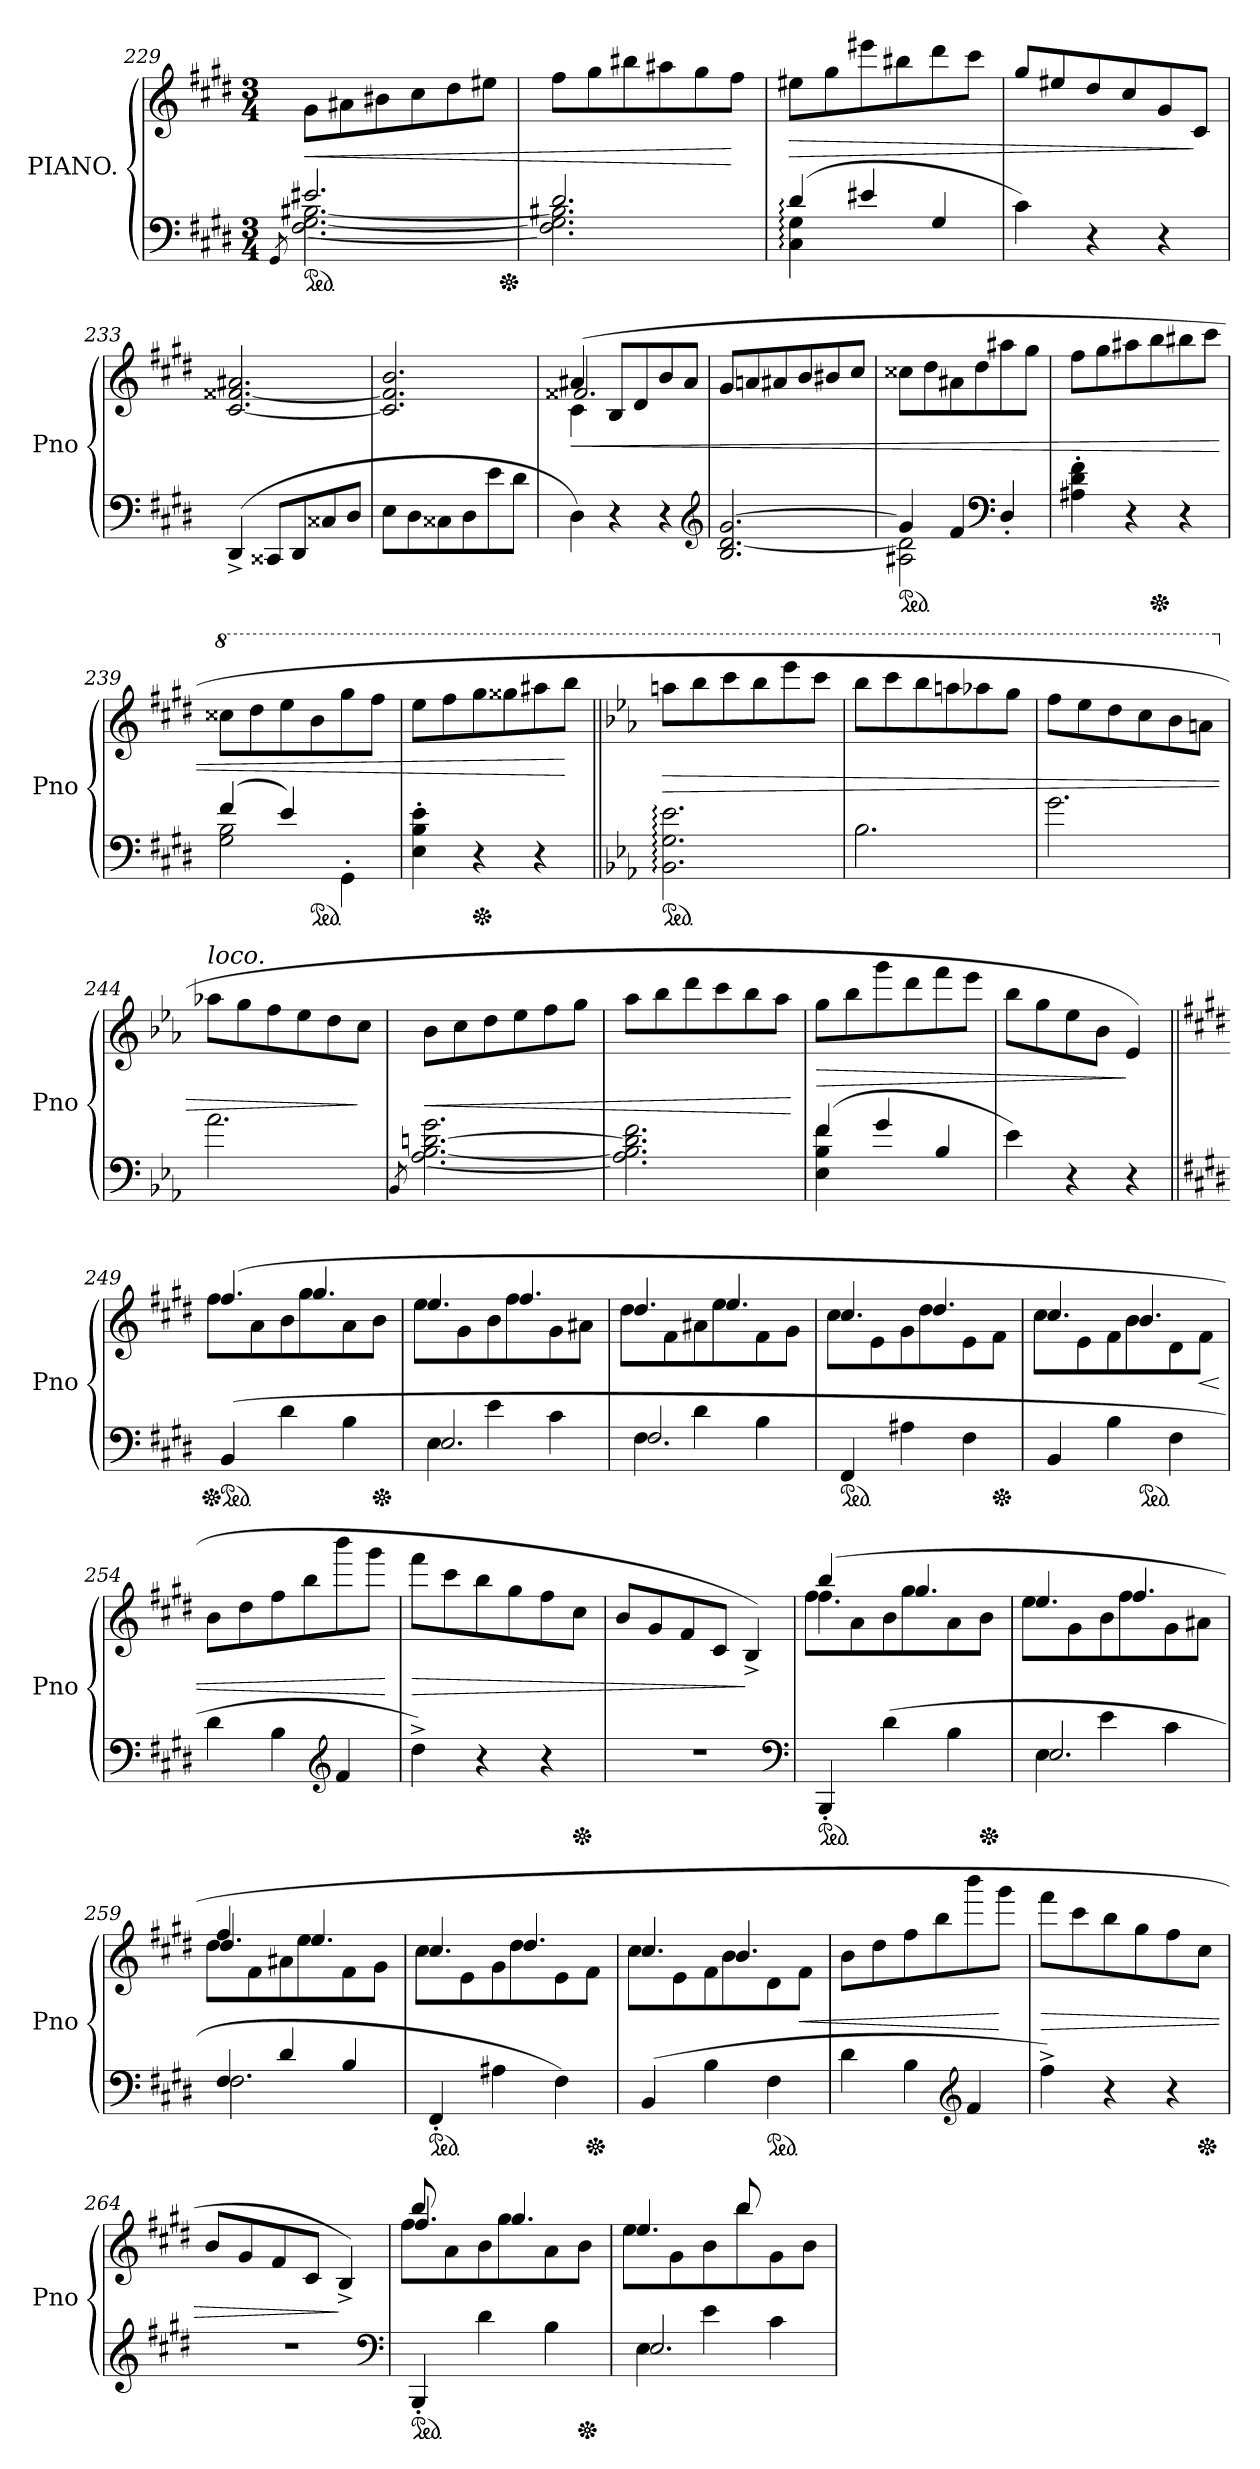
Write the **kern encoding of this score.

**kern	**kern	**dynam
*part1	*part1	*part1
*staff2	*staff1	*staff1/2
*I"PIANO.	*	*
*I'Pno	*	*
*clefF4	*clefG2	*
*k[f#c#g#d#]	*k[f#c#g#d#]	*
*M3/4	*M3/4	*
=229	=229	=229
8qGG#/	.	.
*^	*	*
*ped	*	*	*
2.e#X	[2.F# [2.G# [2.B#X	8g#L	<
.	.	8a#X	.
.	.	8b#X	.
.	.	8cc#	.
.	.	8dd#	.
.	.	8ee#XJ	.
*Xped	*	*	*
=230	=230	=230	=230
2.d#/	2.F#]\ 2.G#]\ 2.B#X]\	8ff#L	.
.	.	8gg#	.
.	.	8bb#X	.
.	.	8aa#X	.
.	.	8gg#	.
.	.	8ff#J	[
=231	=231	=231	=231
(>4d#:/	4C#: 4G#:	8ee#XL	>
.	.	8gg#	.
4e#X/	2ryy	8eee#X	.
.	.	8bb#X	.
4G#/	.	8ddd#	.
.	.	8ccc#J	.
*v	*v	*	*
=232	=232	=232
4c#)	8gg#/L	.
.	8ee#X/	.
4r	8dd#/	.
.	8cc#/	.
4r	8g#/	.
.	8c#/J	]
=233	=233	=233
(>4DD#^<	[2.c# [2.f##X 2.a#X	.
8CC##XL	.	.
8DD#	.	.
8C##X	.	.
8D#J	.	.
=234	=234	=234
8EL	2.c#] 2.f##] 2.b	.
8D#	.	.
8C##X	.	.
8D#	.	.
8e	.	.
8d#J	.	.
=235	=235	=235
*	*^	*
*	*	*^	*
4D#)	(>4a#X	2.f##X/	4c#\	<
4r	8B/L	.	2ryy	.
.	8d#/	.	.	.
4r	8b/	.	.	.
.	8a#/J	.	.	.
*	*v	*v	*v	*
*clefG2	*	*
=236	=236	=236
2.B [2.d# [2.g#	8g#L	.
.	8an	.
.	8a#X	.
.	8b	.
.	8b#X	.
.	8cc#J	.
=237	=237	=237
*^	*	*
*ped	*	*	*
4g#]	2A#X 2d#]	8cc##XL	.
.	.	8dd#	.
4f#	.	8a#X	.
.	.	8dd#	.
*clefF4	*	*	*
4ryy	4D#'</	8aa#X	.
.	.	8gg#J	.
*v	*v	*	*
=238	=238	=238
4A#X'> 4d#'> 4f#'>	8ff#\L	.
.	8gg#\	.
4r	8aa#X\	.
*Xped	*	*
.	8bb\	.
4r	8bb#X\	.
.	8ccc#\J	.
=239	=239	=239
*^	*	*
*	*	*8va	*
(>4f#	2G# 2B	8ccc##X\L	.
.	.	8ddd#\	.
4e)	.	8eee\	.
*ped	*	*	*
.	.	8bb\	.
4GG#'>\	4ryy	8ggg#\	.
.	.	8fff#\J	.
*v	*v	*	*
=240	=240	=240
4E'> 4B'> 4e'>	8eee\L	.
.	8fff#\	.
*Xped	*	*
4r	8ggg#\	.
.	8ggg##X\	.
4r	8aaa#X\	.
.	8bbb\J	[
=241||	=241||	=241||
*k[b-e-a-]	*k[b-e-a-]	*
*ped	*	*
2.BB-: 2.G: 2.e-:	8aaan\L	>
.	8bbb-\	.
.	8cccc\	.
.	8bbb-\	.
.	8eeee-\	.
.	8cccc\J	.
=242	=242	=242
2.B-	8bbb-\L	.
.	8cccc\	.
.	8bbb-\	.
.	8aaan\	.
.	8aaa-X\	.
.	8ggg\J	.
=243	=243	=243
2.g	8fff\L	.
.	8eee-\	.
.	8ddd\	.
.	8ccc\	.
.	8bb-\	.
.	8aan\J	.
=244	=244	=244
*	*X8va	*
!	!LO:TX:a:i:t=loco.	!
2.a-	8aa-XL	.
.	8gg	.
.	8ff	.
.	8ee-	.
.	8dd	.
.	8ccJ	]
=245	=245	=245
8qBB-/	.	.
[2.A- [2.B- [2.dn 2.g	8b-L	<
.	8cc	.
.	8dd	.
.	8ee-	.
.	8ff	.
.	8ggJ	.
=246	=246	=246
2.A-] 2.B-] 2.d] 2.f	8aa-L	.
.	8bb-	.
.	8ddd	.
.	8ccc	.
.	8bb-	.
.	8aa-J	.
.	.	[
=247	=247	=247
*^	*	*
(<4f/	4E- 4B- 4f	8ggL	>
.	.	8bb-	.
4g/	2ryy	8ggg	.
.	.	8ddd	.
4B-/	.	8fff	.
.	.	8eee-J	.
*v	*v	*	*
=248	=248	=248
4e-\)	8bb-L	.
.	8gg	.
4r	8ee-	.
.	8b-J	.
4r	4e-/)	]
=249||	=249||	=249||
*k[f#c#g#d#]	*k[f#c#g#d#]	*
*	*^	*
*Xped	*	*	*
*ped	*	*	*
(>4BB/	(>4.ff#	8ff#L	.
.	.	8a	.
4d#	.	8b	.
.	4.gg#	8gg#	.
4B	.	8a	.
*Xped	*	*	*
.	.	8bJ	.
=250	=250	=250	=250
*^	*	*	*
4E\	2.E/	4.ee	8eeL	.
.	.	.	8g#	.
4e\	.	.	8b	.
.	.	4.ff#	8ff#	.
4c#\	.	.	8g#	.
.	.	.	8a#XJ	.
=251	=251	=251	=251	=251
4F#\	2.F#/	4.dd#	8dd#L	.
.	.	.	8f#	.
4d#\	.	.	8a#X	.
.	.	4.ee	8ee	.
4B\	.	.	8f#	.
.	.	.	8g#J	.
*v	*v	*	*	*
=252	=252	=252	=252
*ped	*	*	*
4FF#/	4.cc#	8cc#L	.
.	.	8e	.
4A#X	.	8g#	.
.	4.dd#	8dd#	.
4F#	.	8e	.
*Xped	*	*	*
.	.	8f#J	.
=253	=253	=253	=253
4BB/	4.cc#	8cc#L	.
.	.	8e	.
4B\	.	8f#	.
*ped	*	*	*
.	4.b	8b	.
4F#\	.	8d#	.
.	.	8f#J	<
*	*v	*v	*
=254	=254	=254
4d#	8bL	.
.	8dd#	.
4B	8ff#	.
.	8bb	.
*clefG2	*	*
4f#	8bbb	.
.	8ggg#J	.
.	.	[
=255	=255	=255
4dd#^>)	8fff#L	>
.	8ccc#	.
4r	8bb	.
.	8gg#	.
4r	8ff#	.
*Xped	*	*
.	8cc#J	.
=256	=256	=256
2.rdd	8bL	.
.	8g#	.
.	8f#	.
.	8c#J	.
.	4B^>)	]
*clefF4	*	*
=257	=257	=257
*	*^	*
*	*	*^	*
*ped	*	*	*	*
4BBB'<	(>4bb	4.ff#	8ff#\L	.
.	.	.	8a\	.
(>4d#	4ryy	.	8b\	.
.	.	4.gg#/	8gg#\	.
4B	4ryy	.	8a\	.
*Xped	*	*	*	*
.	.	.	8b\J	.
*	*	*v	*v	*
=258	=258	=258	=258
*^	*	*	*
4E\	2.E/	4.ee	8eeL	.
.	.	.	8g#	.
4e\	.	.	8b	.
.	.	4.ff#	8ff#	.
4c#\	.	.	8g#	.
.	.	.	8a#XJ	.
=259	=259	=259	=259	=259
*	*	*	*^	*
4F#	2.F#	4ff#	4.dd#/	8dd#\L	.
.	.	.	.	8f#\	.
4d#	.	2ryy	.	8a#X\	.
.	.	.	4.ee/	8ee\	.
4B	.	.	.	8f#\	.
.	.	.	.	8g#\J	.
*v	*v	*	*	*	*
*	*	*v	*v	*
=260	=260	=260	=260
*ped	*	*	*
4FF#'</	4.cc#	8cc#L	.
.	.	8e	.
4A#X	.	8g#	.
.	4.dd#	8dd#	.
4F#)	.	8e	.
*Xped	*	*	*
.	.	8f#J	.
=261	=261	=261	=261
(>4BB/	4.cc#	8cc#L	.
.	.	8e	.
4B	.	8f#	.
.	4.b	8b	.
*ped	*	*	*
4F#	.	8d#	.
.	.	8f#J	<
*	*v	*v	*
=262	=262	=262
4d#	8bL	.
.	8dd#	.
4B	8ff#	.
.	8bb	.
*clefG2	*	*
4f#	8bbb	.
.	8ggg#J	[
=263	=263	=263
4ff#^>)	8fff#L	>
.	8ccc#	.
4r	8bb	.
.	8gg#	.
4r	8ff#	.
*Xped	*	*
.	8cc#J	.
=264	=264	=264
2.rdd	8bL	.
.	8g#	.
.	8f#	.
.	8c#J	.
.	4B^<)	]
*clefF4	*	*
=265	=265	=265
*	*^	*
*	*	*^	*
*ped	*	*	*	*
4BBB'<	8bb	4.ff#/	8ff#\L	.
.	8ryy	.	8a\	.
4d#	2ryy	.	8b\	.
.	.	4.gg#/	8gg#\	.
4B	.	.	8a\	.
*Xped	*	*	*	*
.	.	.	8b\J	.
*	*	*v	*v	*
=266	=266	=266	=266
*^	*	*	*
4E\	2.E/	4.ee	8eeL	.
.	.	.	8g#	.
4e\	.	.	8b	.
.	.	8bb	8bb	.
4c#\	.	4ryy	8g#	.
.	.	.	8bJ	.
*v	*v	*	*	*
*	*v	*v	*
=	=	=
*-	*-	*-
